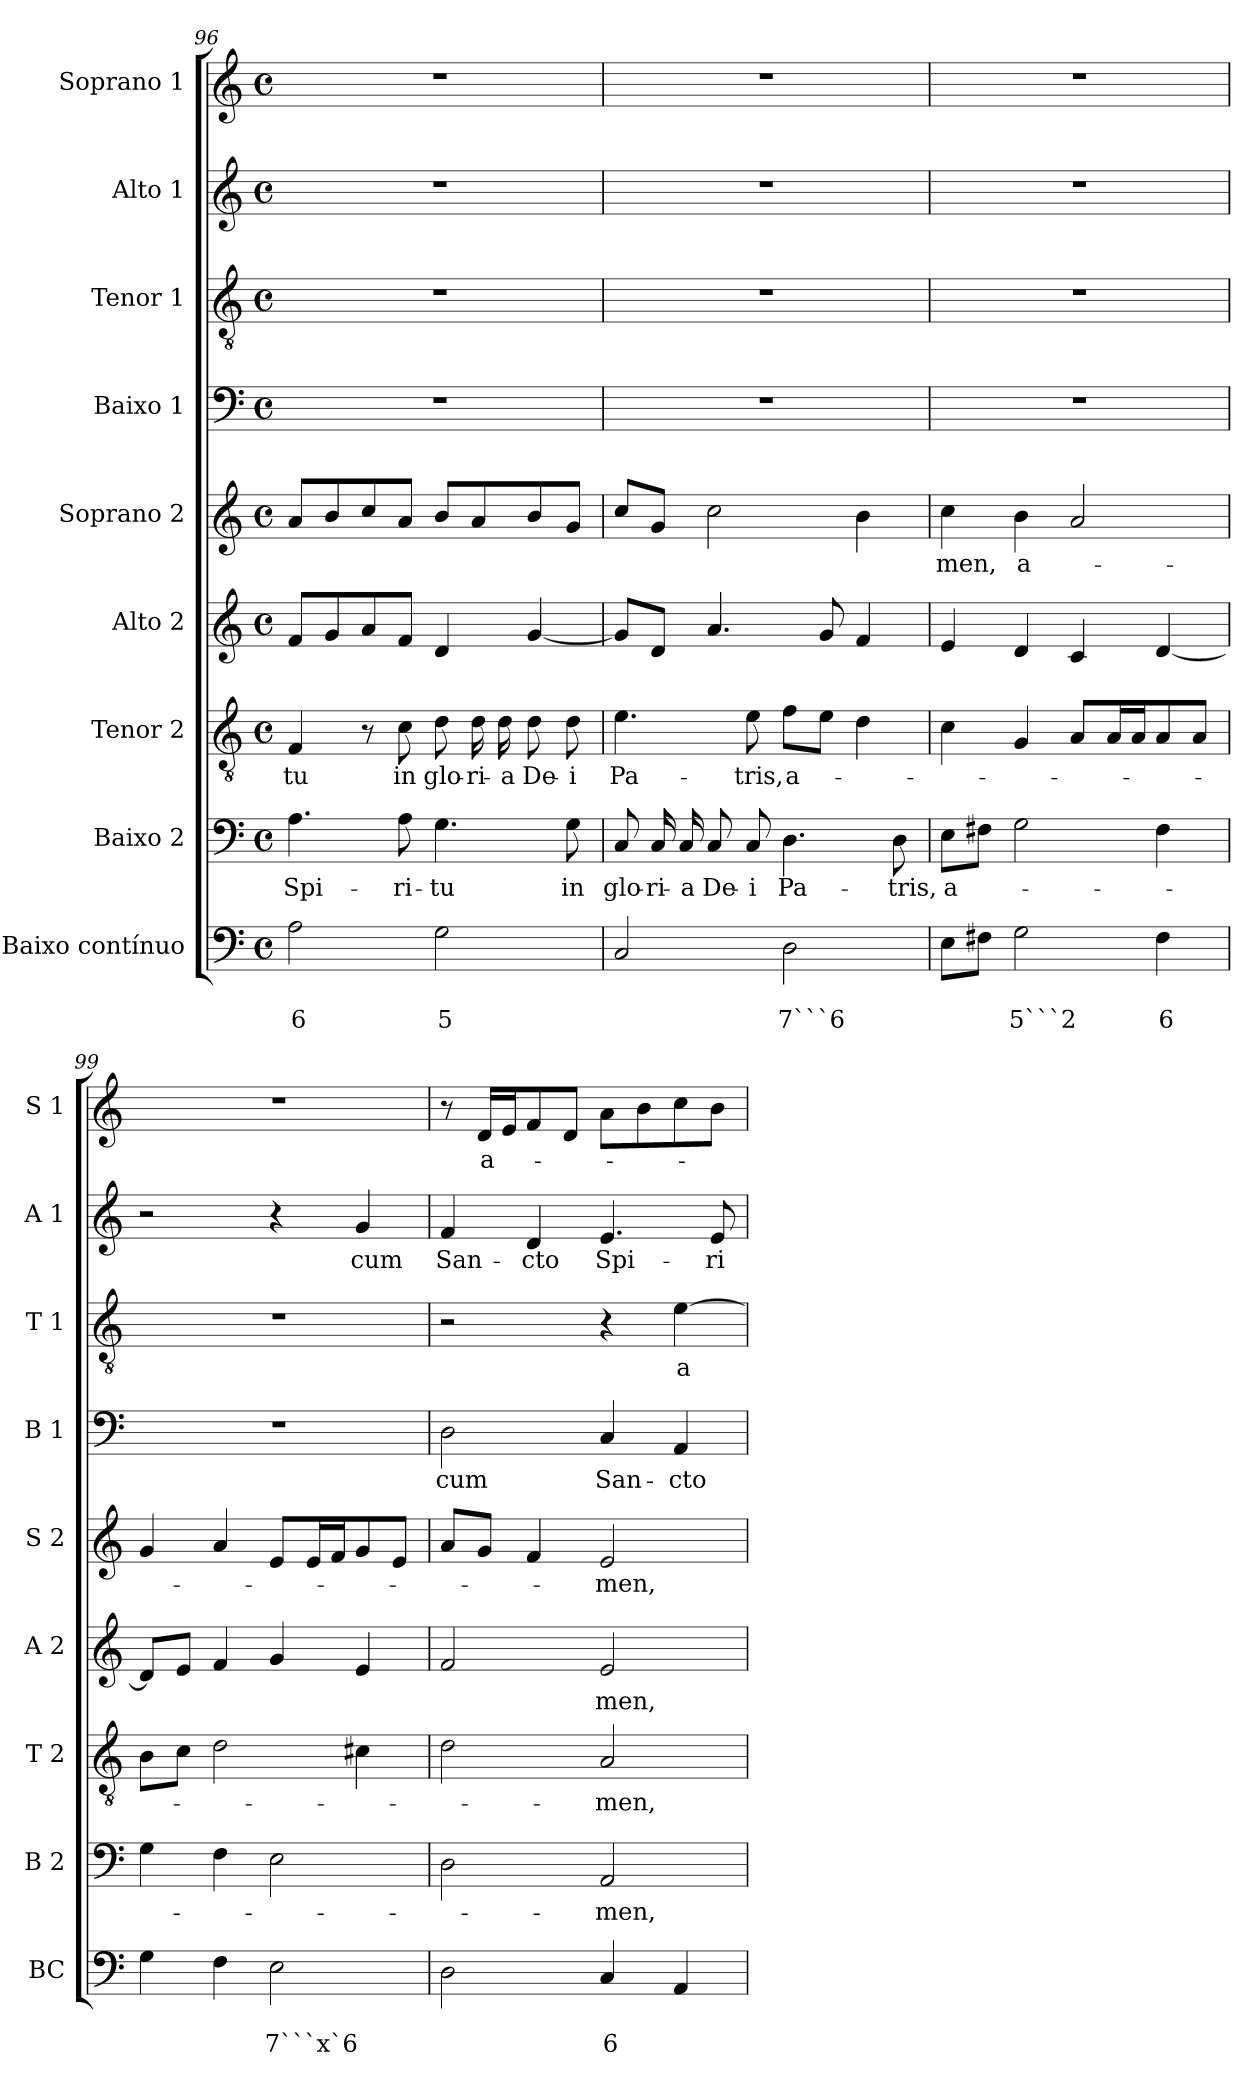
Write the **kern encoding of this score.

**kern	**text	**text	**kern	**text	**kern	**text	**kern	**text	**kern	**text	**kern	**text	**kern	**text	**kern	**text	**kern	**text
*part9	*part9	*part9	*part8	*part8	*part7	*part7	*part6	*part6	*part5	*part5	*part4	*part4	*part3	*part3	*part2	*part2	*part1	*part1
*staff9	*staff9	*staff9	*staff8	*staff8	*staff7	*staff7	*staff6	*staff6	*staff5	*staff5	*staff4	*staff4	*staff3	*staff3	*staff2	*staff2	*staff1	*staff1
*I"Baixo contínuo	*	*	*I"Baixo 2	*	*I"Tenor 2	*	*I"Alto 2	*	*I"Soprano 2	*	*I"Baixo 1	*	*I"Tenor 1	*	*I"Alto 1	*	*I"Soprano 1	*
*I'BC	*	*	*I'B 2	*	*I'T 2	*	*I'A 2	*	*I'S 2	*	*I'B 1	*	*I'T 1	*	*I'A 1	*	*I'S 1	*
*clefF4	*	*	*clefF4	*	*clefGv2	*	*clefG2	*	*clefG2	*	*clefF4	*	*clefGv2	*	*clefG2	*	*clefG2	*
*k[]	*	*	*k[]	*	*k[]	*	*k[]	*	*k[]	*	*k[]	*	*k[]	*	*k[]	*	*k[]	*
*C:	*	*	*C:	*	*C:	*	*C:	*	*C:	*	*C:	*	*C:	*	*C:	*	*C:	*
*M4/4	*	*	*M4/4	*	*M4/4	*	*M4/4	*	*M4/4	*	*M4/4	*	*M4/4	*	*M4/4	*	*M4/4	*
*met(c)	*	*	*met(c)	*	*met(c)	*	*met(c)	*	*met(c)	*	*met(c)	*	*met(c)	*	*met(c)	*	*met(c)	*
=96	=96	=96	=96	=96	=96	=96	=96	=96	=96	=96	=96	=96	=96	=96	=96	=96	=96	=96
!	!	!LO:LY:b	!	!LO:LY:b	!	!LO:LY:b	!	!	!	!	!	!	!	!	!	!	!	!
2A\	.	6	4.A\	Spi-	4F/	-tu	8f/L	.	8a/L	.	1r	.	1r	.	1r	.	1r	.
.	.	.	.	.	.	.	8g/	.	8b/	.	.	.	.	.	.	.	.	.
.	.	.	.	.	8r	.	8a/	.	8cc/	.	.	.	.	.	.	.	.	.
!	!	!	!	!LO:LY:b	!	!LO:LY:b	!	!	!	!	!	!	!	!	!	!	!	!
.	.	.	8A\	-ri-	8c\	in	8f/J	.	8a/J	.	.	.	.	.	.	.	.	.
!	!	!LO:LY:b	!	!LO:LY:b	!	!LO:LY:b	!	!	!	!	!	!	!	!	!	!	!	!
2G\	.	5	4.G\	-tu	8d\	glo-	4d/	.	8b/L	.	.	.	.	.	.	.	.	.
!	!	!	!	!	!	!LO:LY:b	!	!	!	!	!	!	!	!	!	!	!	!
.	.	.	.	.	16d\	-ri-	.	.	8a/	.	.	.	.	.	.	.	.	.
!	!	!	!	!	!	!LO:LY:b	!	!	!	!	!	!	!	!	!	!	!	!
.	.	.	.	.	16d\	-a	.	.	.	.	.	.	.	.	.	.	.	.
!	!	!	!	!	!	!LO:LY:b	!	!	!	!	!	!	!	!	!	!	!	!
.	.	.	.	.	8d\	De-	[4g/	.	8b/	.	.	.	.	.	.	.	.	.
!	!	!	!	!LO:LY:b	!	!LO:LY:b	!	!	!	!	!	!	!	!	!	!	!	!
.	.	.	8G\	in	8d\	-i	.	.	8g/J	.	.	.	.	.	.	.	.	.
!!LO:PB:g=z
=97	=97	=97	=97	=97	=97	=97	=97	=97	=97	=97	=97	=97	=97	=97	=97	=97	=97	=97
!	!	!	!	!LO:LY:b	!	!LO:LY:b	!	!	!	!	!	!	!	!	!	!	!	!
2C/	.	.	8C/	glo-	4.e\	Pa-	8g/L]	.	8cc/L	.	1r	.	1r	.	1r	.	1r	.
!	!	!	!	!LO:LY:b	!	!	!	!	!	!	!	!	!	!	!	!	!	!
.	.	.	16C/	-ri-	.	.	8d/J	.	8g/J	.	.	.	.	.	.	.	.	.
!	!	!	!	!LO:LY:b	!	!	!	!	!	!	!	!	!	!	!	!	!	!
.	.	.	16C/	-a	.	.	.	.	.	.	.	.	.	.	.	.	.	.
!	!	!	!	!LO:LY:b	!	!	!	!	!	!	!	!	!	!	!	!	!	!
.	.	.	8C/	De-	.	.	4.a/	.	2cc\	.	.	.	.	.	.	.	.	.
!	!	!	!	!LO:LY:b	!	!LO:LY:b	!	!	!	!	!	!	!	!	!	!	!	!
.	.	.	8C/	-i	8e\	-tris,	.	.	.	.	.	.	.	.	.	.	.	.
!	!	!LO:LY:b	!	!LO:LY:b	!	!LO:LY:b	!	!	!	!	!	!	!	!	!	!	!	!
2D\	.	7```6	4.D\	Pa-	8f\L	a-	.	.	.	.	.	.	.	.	.	.	.	.
.	.	.	.	.	8e\J	.	8g/	.	.	.	.	.	.	.	.	.	.	.
.	.	.	.	.	4d\	.	4f/	.	4b\	.	.	.	.	.	.	.	.	.
!	!	!	!	!LO:LY:b	!	!	!	!	!	!	!	!	!	!	!	!	!	!
.	.	.	8D\	-tris,	.	.	.	.	.	.	.	.	.	.	.	.	.	.
=98	=98	=98	=98	=98	=98	=98	=98	=98	=98	=98	=98	=98	=98	=98	=98	=98	=98	=98
!	!	!	!	!LO:LY:b	!	!	!	!	!	!LO:LY:b	!	!	!	!	!	!	!	!
8E\L	.	.	8E\L	a-	4c\	.	4e/	.	4cc\	-men,	1r	.	1r	.	1r	.	1r	.
8F#X\J	.	.	8F#X\J	.	.	.	.	.	.	.	.	.	.	.	.	.	.	.
!	!	!LO:LY:b	!	!	!	!	!	!	!	!LO:LY:b	!	!	!	!	!	!	!	!
2G\	.	5```2	2G\	.	4G/	.	4d/	.	4b\	a-	.	.	.	.	.	.	.	.
.	.	.	.	.	8A/L	.	4c/	.	2a/	.	.	.	.	.	.	.	.	.
.	.	.	.	.	16A/L	.	.	.	.	.	.	.	.	.	.	.	.	.
.	.	.	.	.	16A/J	.	.	.	.	.	.	.	.	.	.	.	.	.
!	!	!LO:LY:b	!	!	!	!	!	!	!	!	!	!	!	!	!	!	!	!
4F#\	.	6	4F#\	.	8A/	.	[4d/	.	.	.	.	.	.	.	.	.	.	.
.	.	.	.	.	8A/J	.	.	.	.	.	.	.	.	.	.	.	.	.
=99	=99	=99	=99	=99	=99	=99	=99	=99	=99	=99	=99	=99	=99	=99	=99	=99	=99	=99
4G\	.	.	4G\	.	8B\L	.	8d/L]	.	4g/	.	1r	.	1r	.	2r	.	1r	.
.	.	.	.	.	8c\J	.	8e/J	.	.	.	.	.	.	.	.	.	.	.
4F\	.	.	4F\	.	2d\	.	4f/	.	4a/	.	.	.	.	.	.	.	.	.
!	!	!LO:LY:b	!	!	!	!	!	!	!	!	!	!	!	!	!	!	!	!
2E\	.	7```x`6	2E\	.	.	.	4g/	.	8e/L	.	.	.	.	.	4r	.	.	.
.	.	.	.	.	.	.	.	.	16e/L	.	.	.	.	.	.	.	.	.
.	.	.	.	.	.	.	.	.	16f/J	.	.	.	.	.	.	.	.	.
!	!	!	!	!	!	!	!	!	!	!	!	!	!	!	!	!LO:LY:b	!	!
.	.	.	.	.	4c#X\	.	4e/	.	8g/	.	.	.	.	.	4g/	cum	.	.
.	.	.	.	.	.	.	.	.	8e/J	.	.	.	.	.	.	.	.	.
=100	=100	=100	=100	=100	=100	=100	=100	=100	=100	=100	=100	=100	=100	=100	=100	=100	=100	=100
!	!	!	!	!	!	!	!	!	!	!	!	!LO:LY:b	!	!	!	!LO:LY:b	!	!
2D\	.	.	2D\	.	2d\	.	2f/	.	8a/L	.	2D\	cum	2r	.	4f/	San-	8r	.
!	!	!	!	!	!	!	!	!	!	!	!	!	!	!	!	!	!	!LO:LY:b
.	.	.	.	.	.	.	.	.	8g/J	.	.	.	.	.	.	.	16d/LL	a-
.	.	.	.	.	.	.	.	.	.	.	.	.	.	.	.	.	16e/J	.
!	!	!	!	!	!	!	!	!	!	!	!	!	!	!	!	!LO:LY:b	!	!
.	.	.	.	.	.	.	.	.	4f/	.	.	.	.	.	4d/	-cto	8f/	.
.	.	.	.	.	.	.	.	.	.	.	.	.	.	.	.	.	8d/J	.
!	!	!LO:LY:b	!	!LO:LY:b	!	!LO:LY:b	!	!LO:LY:b	!	!LO:LY:b	!	!LO:LY:b	!	!	!	!LO:LY:b	!	!
4C/	.	6	2AA/	-men,	2A/	-men,	2e/	-men,	2e/	-men,	4C/	San-	4r	.	4.e/	Spi-	8a\L	.
.	.	.	.	.	.	.	.	.	.	.	.	.	.	.	.	.	8b\	.
!	!	!	!	!	!	!	!	!	!	!	!	!LO:LY:b	!	!LO:LY:b	!	!	!	!
4AA/	.	.	.	.	.	.	.	.	.	.	4AA/	-cto	[4e\	a-	.	.	8cc\	.
!	!	!	!	!	!	!	!	!	!	!	!	!	!	!	!	!LO:LY:b	!	!
.	.	.	.	.	.	.	.	.	.	.	.	.	.	.	8e/	-ri-	8b\J	.
=	=	=	=	=	=	=	=	=	=	=	=	=	=	=	=	=	=	=
*-	*-	*-	*-	*-	*-	*-	*-	*-	*-	*-	*-	*-	*-	*-	*-	*-	*-	*-
